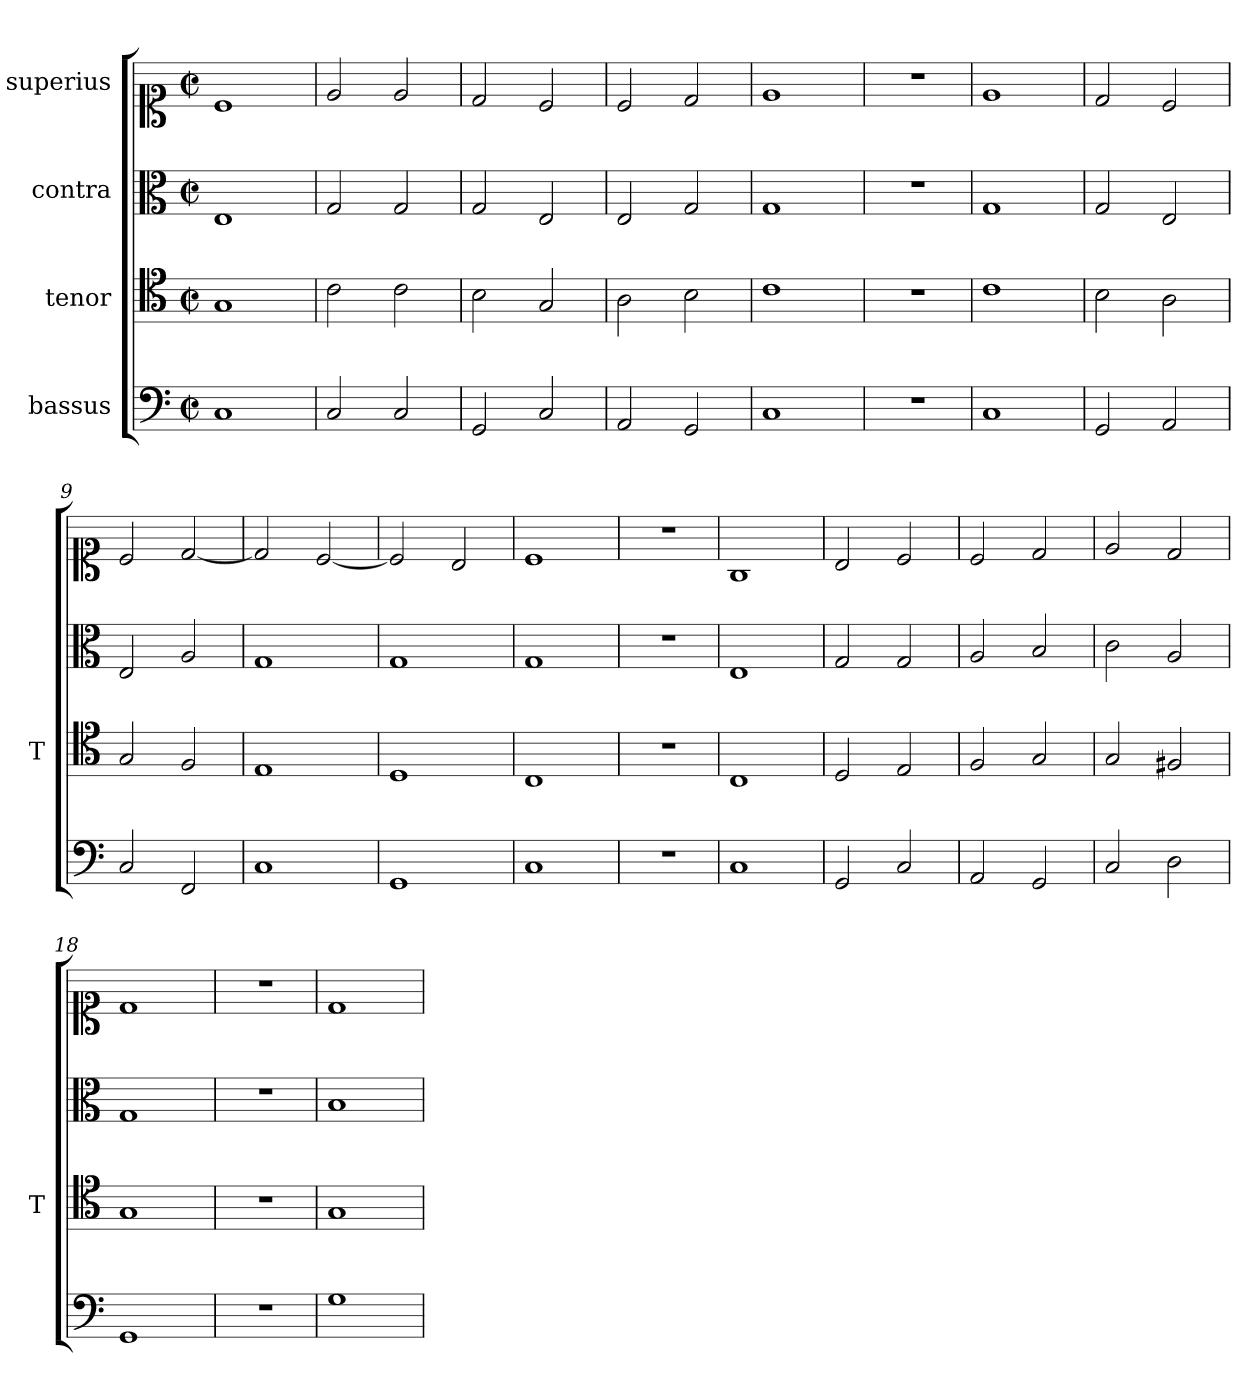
**kern	**kern	**kern	**kern
*part4	*part3	*part2	*part1
*staff4	*staff3	*staff2	*staff1
*I"bassus	*I"tenor	*I"contra	*I"superius
*	*I'T	*	*
*clefF4	*clefC4	*clefC3	*clefC1
*M2/2	*M2/2	*M2/2	*M2/2
*met(c|)	*met(c|)	*met(c|)	*met(c|)
=1	=1	=1	=1
1C	1G	1E	1c
=2	=2	=2	=2
2C	2c	2G	2e
2C	2c	2G	2e
=3	=3	=3	=3
2GG	2B	2G	2d
2C	2G	2E	2c
=4	=4	=4	=4
2AA	2A	2E	2c
2GG	2B	2G	2d
=5	=5	=5	=5
1C	1c	1G	1e
=6	=6	=6	=6
1r	1r	1r	1r
=7	=7	=7	=7
1C	1c	1G	1e
=8	=8	=8	=8
2GG	2B	2G	2d
2AA	2A	2E	2c
=9	=9	=9	=9
2C	2G	2E	2c
2FF	2F	2A	[2d
=10	=10	=10	=10
1C	1E	1G	2d]
.	.	.	[2c
=11	=11	=11	=11
1GG	1D	1G	2c]
.	.	.	2B
=12	=12	=12	=12
1C	1C	1G	1c
=13	=13	=13	=13
1r	1r	1r	1r
=14	=14	=14	=14
1C	1C	1E	1G
=15	=15	=15	=15
2GG	2D	2G	2B
2C	2E	2G	2c
=16	=16	=16	=16
2AA	2F	2A	2c
2GG	2G	2B	2d
=17	=17	=17	=17
2C	2G	2c	2e
2D	2F#X	2A	2d
=18	=18	=18	=18
1GG	1G	1G	1d
=19	=19	=19	=19
1r	1r	1r	1r
=20	=20	=20	=20
1G	1G	1B	1d
=	=	=	=
*-	*-	*-	*-
